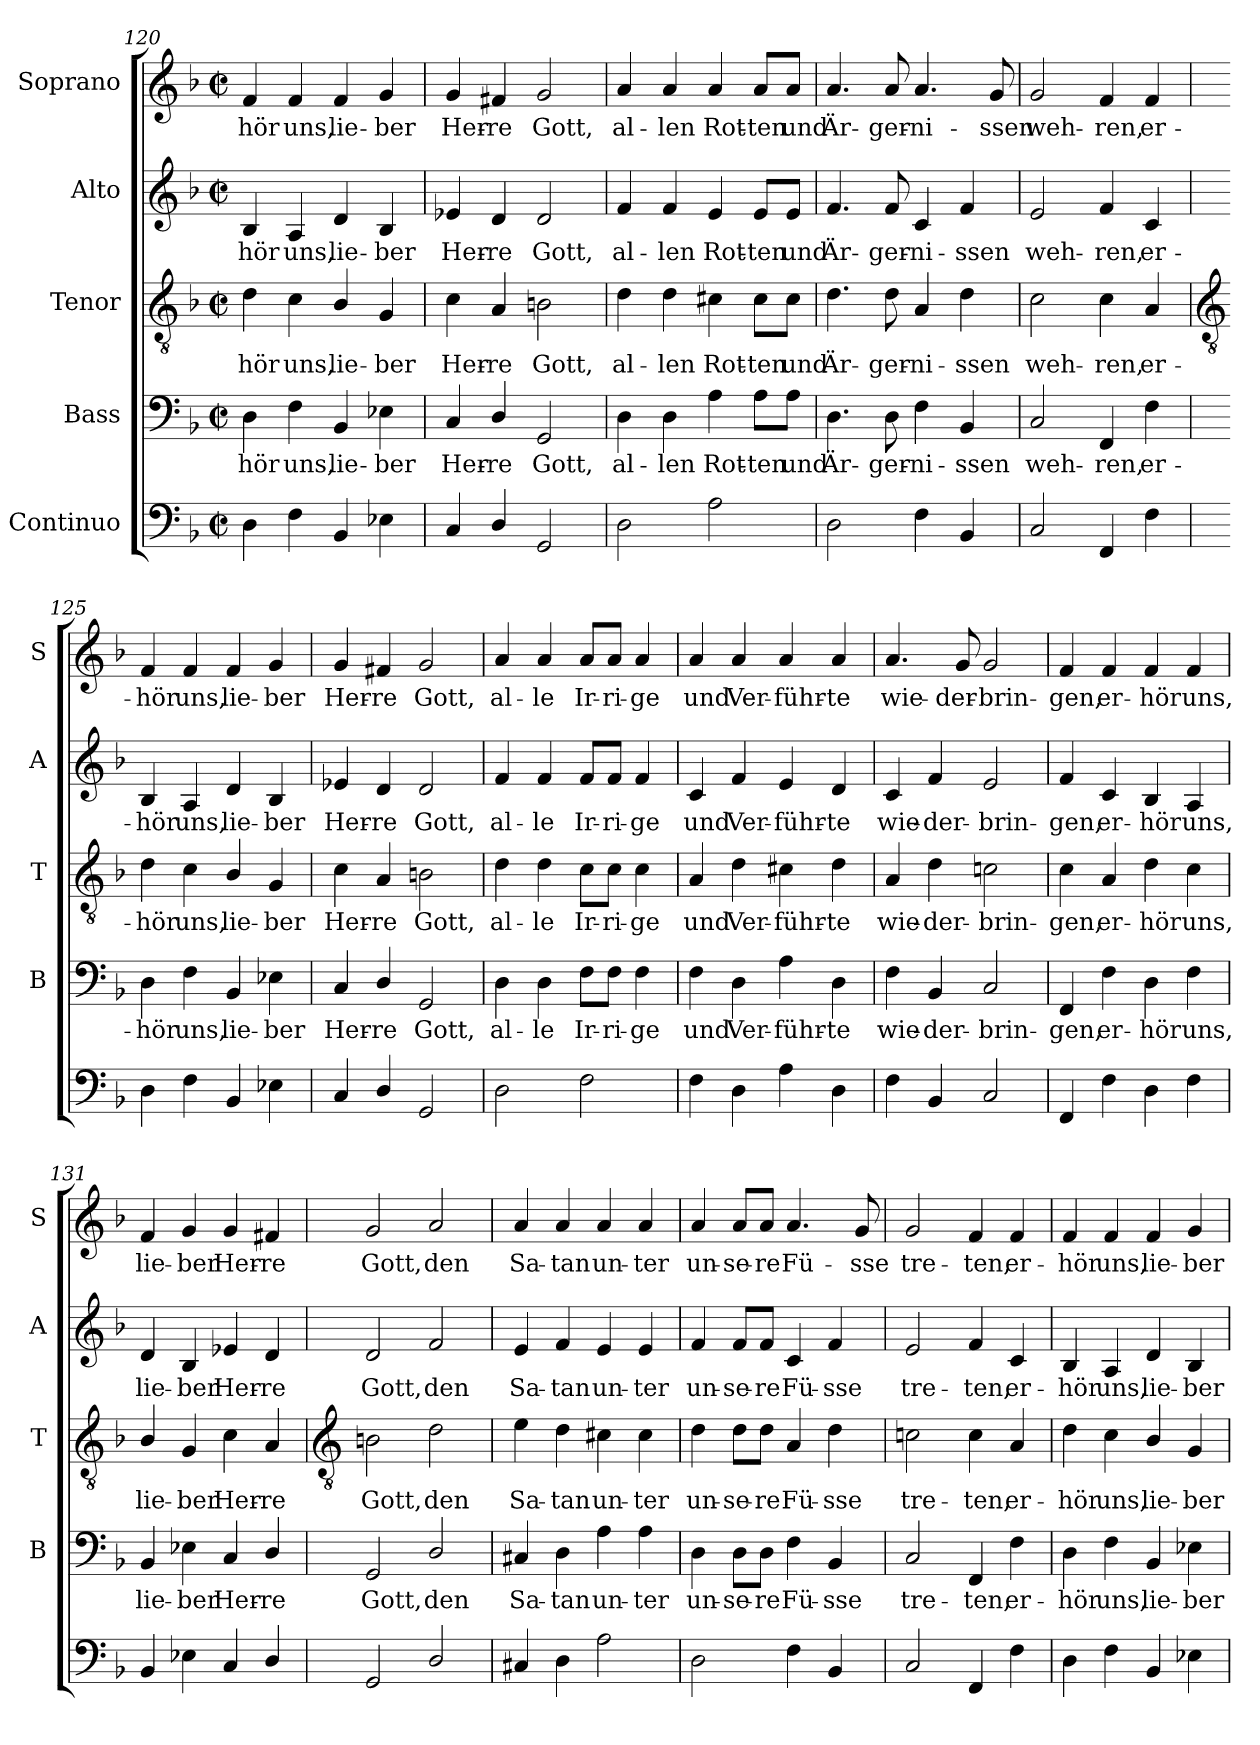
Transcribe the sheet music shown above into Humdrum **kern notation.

**kern	**kern	**text	**kern	**text	**kern	**text	**kern	**text
*part5	*part4	*part4	*part3	*part3	*part2	*part2	*part1	*part1
*staff5	*staff4	*staff4	*staff3	*staff3	*staff2	*staff2	*staff1	*staff1
*I"Continuo	*I"Bass	*	*I"Tenor	*	*I"Alto	*	*I"Soprano	*
*	*I'B	*	*I'T	*	*I'A	*	*I'S	*
*clefF4	*clefF4	*	*clefGv2	*	*clefG2	*	*clefG2	*
*k[b-]	*k[b-]	*	*k[b-]	*	*k[b-]	*	*k[b-]	*
*F:	*F:	*	*F:	*	*F:	*	*F:	*
*M2/2	*M2/2	*	*M2/2	*	*M2/2	*	*M2/2	*
*met(c|)	*met(c|)	*	*met(c|)	*	*met(c|)	*	*met(c|)	*
=120	=120	=120	=120	=120	=120	=120	=120	=120
!	!	!LO:LY:b	!	!LO:LY:b	!	!LO:LY:b	!	!LO:LY:b
4D	4D	-hör	4d	-hör	4B-	-hör	4f	-hör
!	!	!LO:LY:b	!	!LO:LY:b	!	!LO:LY:b	!	!LO:LY:b
4F	4F	uns,	4c	uns,	4A	uns,	4f	uns,
!	!	!LO:LY:b	!	!LO:LY:b	!	!LO:LY:b	!	!LO:LY:b
4BB-	4BB-	lie-	4B-/	lie-	4d	lie-	4f	lie-
!	!	!LO:LY:b	!	!LO:LY:b	!	!LO:LY:b	!	!LO:LY:b
4E-X	4E-X	-ber	4G	-ber	4B-	-ber	4g	-ber
=121	=121	=121	=121	=121	=121	=121	=121	=121
!	!	!LO:LY:b	!	!LO:LY:b	!	!LO:LY:b	!	!LO:LY:b
4C	4C	Her-	4c	Her-	4e-X	Her-	4g	Her-
!	!	!LO:LY:b	!	!LO:LY:b	!	!LO:LY:b	!	!LO:LY:b
4D/	4D/	-re	4A	-re	4d	-re	4f#X	-re
!	!	!LO:LY:b	!	!LO:LY:b	!	!LO:LY:b	!	!LO:LY:b
2GG	2GG	Gott,	2Bn	Gott,	2d	Gott,	2g	Gott,
=122	=122	=122	=122	=122	=122	=122	=122	=122
!	!	!LO:LY:b	!	!LO:LY:b	!	!LO:LY:b	!	!LO:LY:b
2D	4D	al-	4d	al-	4f	al-	4a	al-
!	!	!LO:LY:b	!	!LO:LY:b	!	!LO:LY:b	!	!LO:LY:b
.	4D	-len	4d	-len	4f	-len	4a	-len
!	!	!LO:LY:b	!	!LO:LY:b	!	!LO:LY:b	!	!LO:LY:b
2A	4A	Rot-	4c#X	Rot-	4e	Rot-	4a	Rot-
!	!	!LO:LY:b	!	!LO:LY:b	!	!LO:LY:b	!	!LO:LY:b
.	8A\L	-ten	8c#\L	-ten	8e/L	-ten	8a/L	-ten
!	!	!LO:LY:b	!	!LO:LY:b	!	!LO:LY:b	!	!LO:LY:b
.	8A\J	und	8c#\J	und	8e/J	und	8a/J	und
=123	=123	=123	=123	=123	=123	=123	=123	=123
!	!	!LO:LY:b	!	!LO:LY:b	!	!LO:LY:b	!	!LO:LY:b
2D	4.D	Är-	4.d	Är-	4.f	Är-	4.a	Är-
!	!	!LO:LY:b	!	!LO:LY:b	!	!LO:LY:b	!	!LO:LY:b
.	8D	-ger-	8d	-ger-	8f	-ger-	8a	-ger-
!	!	!LO:LY:b	!	!LO:LY:b	!	!LO:LY:b	!	!LO:LY:b
4F	4F	-ni-	4A	-ni-	4c	-ni-	4.a	-ni-
!	!	!LO:LY:b	!	!LO:LY:b	!	!LO:LY:b	!	!
4BB-	4BB-	-ssen	4d	-ssen	4f	-ssen	.	.
!	!	!	!	!	!	!	!	!LO:LY:b
.	.	.	.	.	.	.	8g	-ssen
=124	=124	=124	=124	=124	=124	=124	=124	=124
!	!	!LO:LY:b	!	!LO:LY:b	!	!LO:LY:b	!	!LO:LY:b
2C	2C	weh-	2c	weh-	2e	weh-	2g	weh-
!	!	!LO:LY:b	!	!LO:LY:b	!	!LO:LY:b	!	!LO:LY:b
4FF	4FF	-ren,	4c	-ren,	4f	-ren,	4f	-ren,
!	!	!LO:LY:b	!	!LO:LY:b	!	!LO:LY:b	!	!LO:LY:b
4F	4F	er-	4A	er-	4c	er-	4f	er-
!!LO:LB:g=z
=125	=125	=125	=125	=125	=125	=125	=125	=125
*	*	*	*clefGv2	*	*	*	*	*
!	!	!LO:LY:b	!	!LO:LY:b	!	!LO:LY:b	!	!LO:LY:b
4D	4D	-hör	4d	-hör	4B-	-hör	4f	-hör
!	!	!LO:LY:b	!	!LO:LY:b	!	!LO:LY:b	!	!LO:LY:b
4F	4F	uns,	4c	uns,	4A	uns,	4f	uns,
!	!	!LO:LY:b	!	!LO:LY:b	!	!LO:LY:b	!	!LO:LY:b
4BB-	4BB-	lie-	4B-/	lie-	4d	lie-	4f	lie-
!	!	!LO:LY:b	!	!LO:LY:b	!	!LO:LY:b	!	!LO:LY:b
4E-X	4E-X	-ber	4G	-ber	4B-	-ber	4g	-ber
=126	=126	=126	=126	=126	=126	=126	=126	=126
!	!	!LO:LY:b	!	!LO:LY:b	!	!LO:LY:b	!	!LO:LY:b
4C	4C	Her-	4c	Her-	4e-X	Her-	4g	Her-
!	!	!LO:LY:b	!	!LO:LY:b	!	!LO:LY:b	!	!LO:LY:b
4D/	4D/	-re	4A	-re	4d	-re	4f#X	-re
!	!	!LO:LY:b	!	!LO:LY:b	!	!LO:LY:b	!	!LO:LY:b
2GG	2GG	Gott,	2Bn	Gott,	2d	Gott,	2g	Gott,
=127	=127	=127	=127	=127	=127	=127	=127	=127
!	!	!LO:LY:b	!	!LO:LY:b	!	!LO:LY:b	!	!LO:LY:b
2D	4D	al-	4d	al-	4f	al-	4a	al-
!	!	!LO:LY:b	!	!LO:LY:b	!	!LO:LY:b	!	!LO:LY:b
.	4D	-le	4d	-le	4f	-le	4a	-le
!	!	!LO:LY:b	!	!LO:LY:b	!	!LO:LY:b	!	!LO:LY:b
2F	8F\L	Ir-	8c\L	Ir-	8f/L	Ir-	8a/L	Ir-
!	!	!LO:LY:b	!	!LO:LY:b	!	!LO:LY:b	!	!LO:LY:b
.	8F\J	-ri-	8c\J	-ri-	8f/J	-ri-	8a/J	-ri-
!	!	!LO:LY:b	!	!LO:LY:b	!	!LO:LY:b	!	!LO:LY:b
.	4F	-ge	4c	-ge	4f	-ge	4a	-ge
=128	=128	=128	=128	=128	=128	=128	=128	=128
!	!	!LO:LY:b	!	!LO:LY:b	!	!LO:LY:b	!	!LO:LY:b
4F	4F	und	4A	und	4c	und	4a	und
!	!	!LO:LY:b	!	!LO:LY:b	!	!LO:LY:b	!	!LO:LY:b
4D	4D	Ver-	4d	Ver-	4f	Ver-	4a	Ver-
!	!	!LO:LY:b	!	!LO:LY:b	!	!LO:LY:b	!	!LO:LY:b
4A	4A	-führ-	4c#X	-führ-	4e	-führ-	4a	-führ-
!	!	!LO:LY:b	!	!LO:LY:b	!	!LO:LY:b	!	!LO:LY:b
4D	4D	-te	4d	-te	4d	-te	4a	-te
=129	=129	=129	=129	=129	=129	=129	=129	=129
!	!	!LO:LY:b	!	!LO:LY:b	!	!LO:LY:b	!	!LO:LY:b
4F	4F	wie-	4A	wie-	4c	wie-	4.a	wie-
!	!	!LO:LY:b	!	!LO:LY:b	!	!LO:LY:b	!	!
4BB-	4BB-	-der-	4d	-der-	4f	-der-	.	.
!	!	!	!	!	!	!	!	!LO:LY:b
.	.	.	.	.	.	.	8g	-der-
!	!	!LO:LY:b	!	!LO:LY:b	!	!LO:LY:b	!	!LO:LY:b
2C	2C	-brin-	2cn	-brin-	2e	-brin-	2g	-brin-
=130	=130	=130	=130	=130	=130	=130	=130	=130
!	!	!LO:LY:b	!	!LO:LY:b	!	!LO:LY:b	!	!LO:LY:b
4FF	4FF	-gen,	4c	-gen,	4f	-gen,	4f	-gen,
!	!	!LO:LY:b	!	!LO:LY:b	!	!LO:LY:b	!	!LO:LY:b
4F	4F	er-	4A	er-	4c	er-	4f	er-
!	!	!LO:LY:b	!	!LO:LY:b	!	!LO:LY:b	!	!LO:LY:b
4D	4D	-hör	4d	-hör	4B-	-hör	4f	-hör
!	!	!LO:LY:b	!	!LO:LY:b	!	!LO:LY:b	!	!LO:LY:b
4F	4F	uns,	4c	uns,	4A	uns,	4f	uns,
=131	=131	=131	=131	=131	=131	=131	=131	=131
!	!	!LO:LY:b	!	!LO:LY:b	!	!LO:LY:b	!	!LO:LY:b
4BB-	4BB-	lie-	4B-/	lie-	4d	lie-	4f	lie-
!	!	!LO:LY:b	!	!LO:LY:b	!	!LO:LY:b	!	!LO:LY:b
4E-X	4E-X	-ber	4G	-ber	4B-	-ber	4g	-ber
!	!	!LO:LY:b	!	!LO:LY:b	!	!LO:LY:b	!	!LO:LY:b
4C	4C	Her-	4c	Her-	4e-X	Her-	4g	Her-
!	!	!LO:LY:b	!	!LO:LY:b	!	!LO:LY:b	!	!LO:LY:b
4D/	4D/	-re	4A	-re	4d	-re	4f#X	-re
!!LO:LB:g=z
=132	=132	=132	=132	=132	=132	=132	=132	=132
*	*	*	*clefGv2	*	*	*	*	*
!	!	!LO:LY:b	!	!LO:LY:b	!	!LO:LY:b	!	!LO:LY:b
2GG	2GG	Gott,	2Bn	Gott,	2d	Gott,	2g	Gott,
!	!	!LO:LY:b	!	!LO:LY:b	!	!LO:LY:b	!	!LO:LY:b
2D/	2D/	den	2d	den	2f	den	2a	den
=133	=133	=133	=133	=133	=133	=133	=133	=133
!	!	!LO:LY:b	!	!LO:LY:b	!	!LO:LY:b	!	!LO:LY:b
4C#X	4C#X	Sa-	4e	Sa-	4e	Sa-	4a	Sa-
!	!	!LO:LY:b	!	!LO:LY:b	!	!LO:LY:b	!	!LO:LY:b
4D	4D	-tan	4d	-tan	4f	-tan	4a	-tan
!	!	!LO:LY:b	!	!LO:LY:b	!	!LO:LY:b	!	!LO:LY:b
2A	4A	un-	4c#X	un-	4e	un-	4a	un-
!	!	!LO:LY:b	!	!LO:LY:b	!	!LO:LY:b	!	!LO:LY:b
.	4A	-ter	4c#	-ter	4e	-ter	4a	-ter
=134	=134	=134	=134	=134	=134	=134	=134	=134
!	!	!LO:LY:b	!	!LO:LY:b	!	!LO:LY:b	!	!LO:LY:b
2D	4D	un-	4d	un-	4f	un-	4a	un-
!	!	!LO:LY:b	!	!LO:LY:b	!	!LO:LY:b	!	!LO:LY:b
.	8D\L	-se-	8d\L	-se-	8f/L	-se-	8a/L	-se-
!	!	!LO:LY:b	!	!LO:LY:b	!	!LO:LY:b	!	!LO:LY:b
.	8D\J	-re	8d\J	-re	8f/J	-re	8a/J	-re
!	!	!LO:LY:b	!	!LO:LY:b	!	!LO:LY:b	!	!LO:LY:b
4F	4F	Fü-	4A	Fü-	4c	Fü-	4.a	Fü-
!	!	!LO:LY:b	!	!LO:LY:b	!	!LO:LY:b	!	!
4BB-	4BB-	-sse	4d	-sse	4f	-sse	.	.
!	!	!	!	!	!	!	!	!LO:LY:b
.	.	.	.	.	.	.	8g	-sse
=135	=135	=135	=135	=135	=135	=135	=135	=135
!	!	!LO:LY:b	!	!LO:LY:b	!	!LO:LY:b	!	!LO:LY:b
2C	2C	tre-	2cn	tre-	2e	tre-	2g	tre-
!	!	!LO:LY:b	!	!LO:LY:b	!	!LO:LY:b	!	!LO:LY:b
4FF	4FF	-ten,	4c	-ten,	4f	-ten,	4f	-ten,
!	!	!LO:LY:b	!	!LO:LY:b	!	!LO:LY:b	!	!LO:LY:b
4F	4F	er-	4A	er-	4c	er-	4f	er-
=136	=136	=136	=136	=136	=136	=136	=136	=136
!	!	!LO:LY:b	!	!LO:LY:b	!	!LO:LY:b	!	!LO:LY:b
4D	4D	-hör	4d	-hör	4B-	-hör	4f	-hör
!	!	!LO:LY:b	!	!LO:LY:b	!	!LO:LY:b	!	!LO:LY:b
4F	4F	uns,	4c	uns,	4A	uns,	4f	uns,
!	!	!LO:LY:b	!	!LO:LY:b	!	!LO:LY:b	!	!LO:LY:b
4BB-	4BB-	lie-	4B-/	lie-	4d	lie-	4f	lie-
!	!	!LO:LY:b	!	!LO:LY:b	!	!LO:LY:b	!	!LO:LY:b
4E-X	4E-X	-ber	4G	-ber	4B-	-ber	4g	-ber
=	=	=	=	=	=	=	=	=
*-	*-	*-	*-	*-	*-	*-	*-	*-
